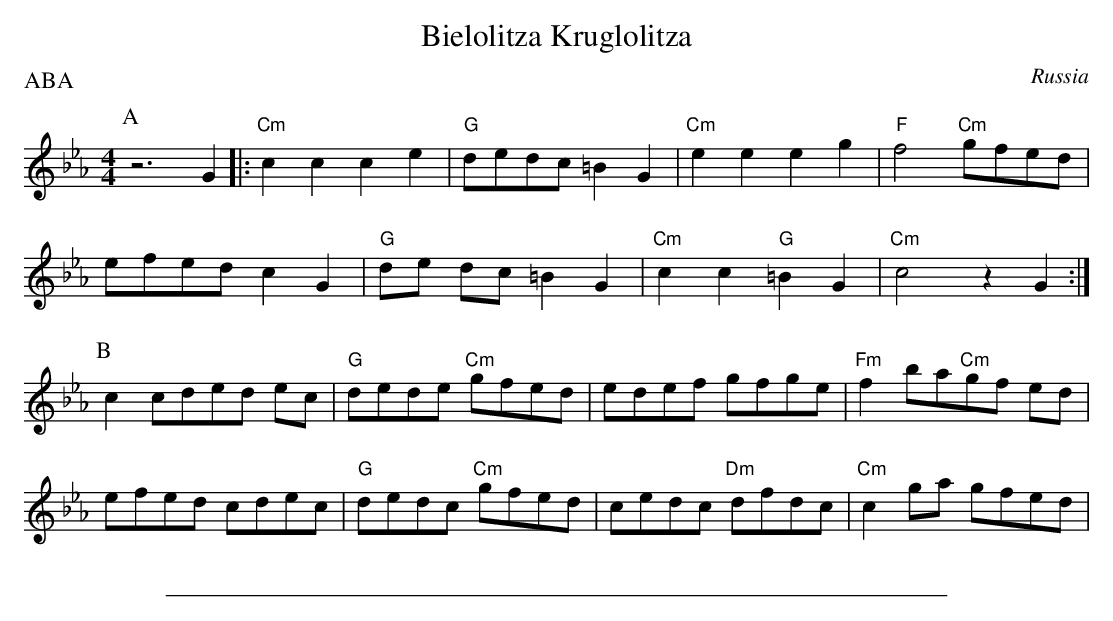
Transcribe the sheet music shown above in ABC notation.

X:1
T: Bielolitza Kruglolitza
O: Russia
P: ABA
L: 1/8
M: 4/4
K: Cm
P: A
z6 G2 |: "Cm"c2 c2 c2 e2 | "G"dedc =B2 G2 | "Cm"e2 e2 e2 g2 | "F"f4 "Cm"gfed |
 efed c2 G2 | "G"de dc =B2 G2 | "Cm"c2 c2 "G"=B2 G2 | "Cm"c4 z2 G2 :|
P: B
c2 cded ec | "G"dede "Cm"gfed | edef gfge | "Fm"f2 ba"Cm"gf ed |
efed cdec | "G"dedc "Cm"gfed | cedc "Dm"dfdc | "Cm"c2 ga gfed |
